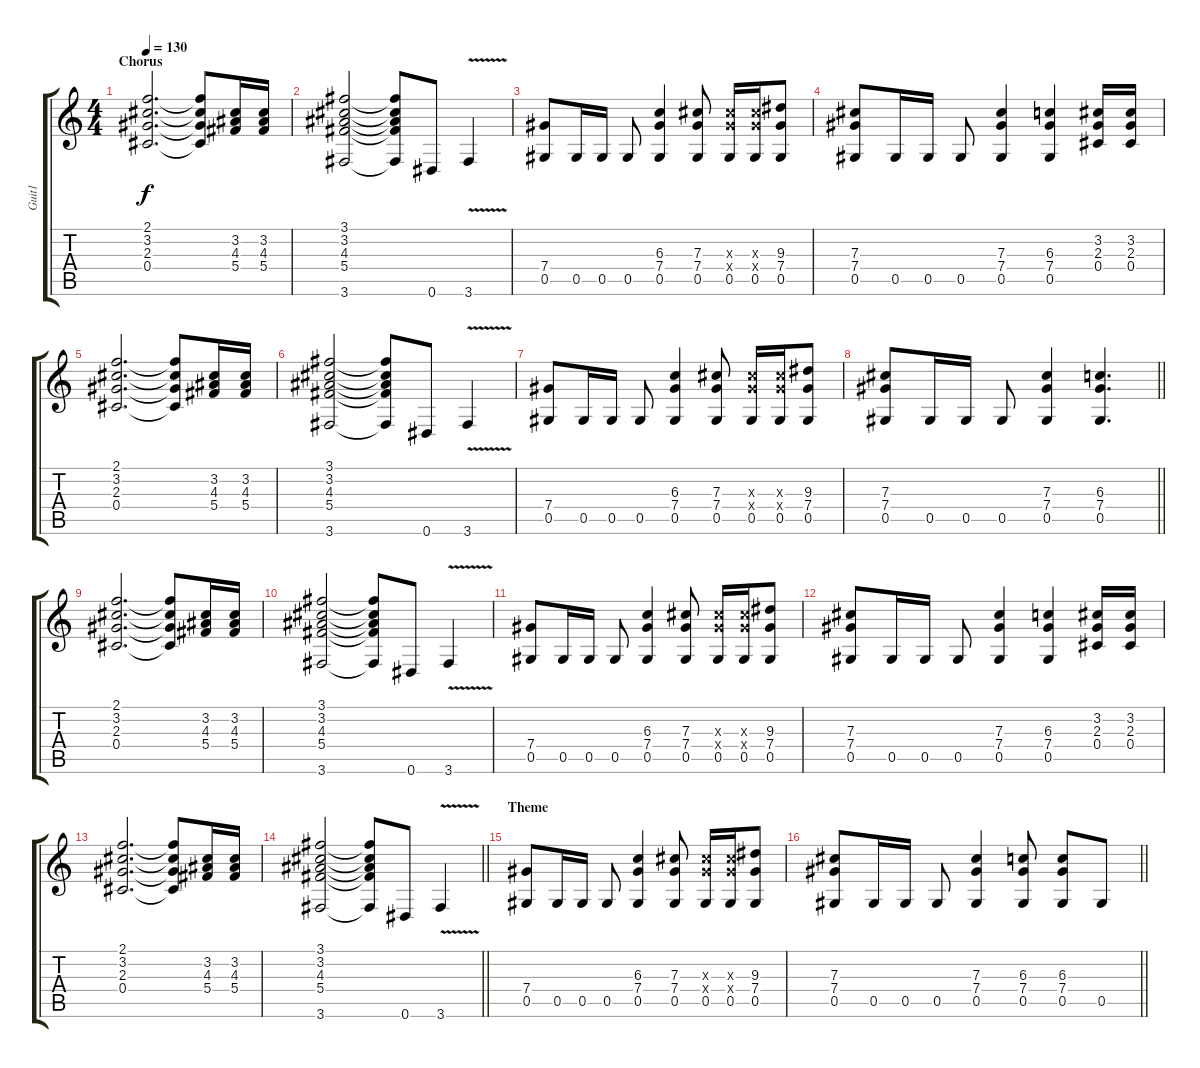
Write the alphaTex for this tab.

\track ("Guit1" "Guit1") {instrument overdrivenguitar}
\staff {score tabs}
\tuning (Eb4 Bb3 Gb3 Db3 Ab2 Eb2) {hide}
\ts (4 4)
\section ("" "Chorus")
\tempo 130
\clef g2
\ks c
(2.1 3.2 2.3 0.4).2{d dy f} (2.1{t} 3.2{t} 2.3{t} 0.4{t}).8 (3.2 4.3 5.4).16 (3.2 4.3 5.4).16 |
(3.1 3.2 4.3 5.4 3.6).2 (3.1{t} 3.2{t} 4.3{t} 5.4{t} 3.6{t}).8 0.6.8 3.6{v}.4 |
(7.4 0.5).8 0.5.16 0.5.16 0.5.8 (6.3 7.4 0.5).4 (7.3 7.4 0.5).8 (7.3{x} 7.4{x} 0.5).16 (7.3{x} 7.4{x} 0.5).16 (9.3 7.4 0.5).8 |
(7.3 7.4 0.5).8 0.5.16 0.5.16 0.5.8 (7.3 7.4 0.5).4 (6.3 7.4 0.5).4 (3.2 2.3 0.4).16 (3.2 2.3 0.4).16 |
(2.1 3.2 2.3 0.4).2{d} (2.1{t} 3.2{t} 2.3{t} 0.4{t}).8 (3.2 4.3 5.4).16 (3.2 4.3 5.4).16 |
(3.1 3.2 4.3 5.4 3.6).2 (3.1{t} 3.2{t} 4.3{t} 5.4{t} 3.6{t}).8 0.6.8 3.6{v}.4 |
(7.4 0.5).8 0.5.16 0.5.16 0.5.8 (6.3 7.4 0.5).4 (7.3 7.4 0.5).8 (7.3{x} 7.4{x} 0.5).16 (7.3{x} 7.4{x} 0.5).16 (9.3 7.4 0.5).8 |
\barLineRight lightlight
(7.3 7.4 0.5).8 0.5.16 0.5.16 0.5.8 (7.3 7.4 0.5).4 (6.3 7.4 0.5).4{d} |
(2.1 3.2 2.3 0.4).2{d} (2.1{t} 3.2{t} 2.3{t} 0.4{t}).8 (3.2 4.3 5.4).16 (3.2 4.3 5.4).16 |
(3.1 3.2 4.3 5.4 3.6).2 (3.1{t} 3.2{t} 4.3{t} 5.4{t} 3.6{t}).8 0.6.8 3.6{v}.4 |
(7.4 0.5).8 0.5.16 0.5.16 0.5.8 (6.3 7.4 0.5).4 (7.3 7.4 0.5).8 (7.3{x} 7.4{x} 0.5).16 (7.3{x} 7.4{x} 0.5).16 (9.3 7.4 0.5).8 |
(7.3 7.4 0.5).8 0.5.16 0.5.16 0.5.8 (7.3 7.4 0.5).4 (6.3 7.4 0.5).4 (3.2 2.3 0.4).16 (3.2 2.3 0.4).16 |
(2.1 3.2 2.3 0.4).2{d} (2.1{t} 3.2{t} 2.3{t} 0.4{t}).8 (3.2 4.3 5.4).16 (3.2 4.3 5.4).16 |
\barLineRight lightlight
(3.1 3.2 4.3 5.4 3.6).2 (3.1{t} 3.2{t} 4.3{t} 5.4{t} 3.6{t}).8 0.6.8 3.6{v}.4 |
\section ("" "Theme")
(7.4 0.5).8 0.5.16 0.5.16 0.5.8 (6.3 7.4 0.5).4 (7.3 7.4 0.5).8 (7.3{x} 7.4{x} 0.5).16 (7.3{x} 7.4{x} 0.5).16 (9.3 7.4 0.5).8 |
\barLineRight lightlight
(7.3 7.4 0.5).8 0.5.16 0.5.16 0.5.8 (7.3 7.4 0.5).4 (6.3 7.4 0.5).8 (6.3 7.4 0.5).8 0.5.8
